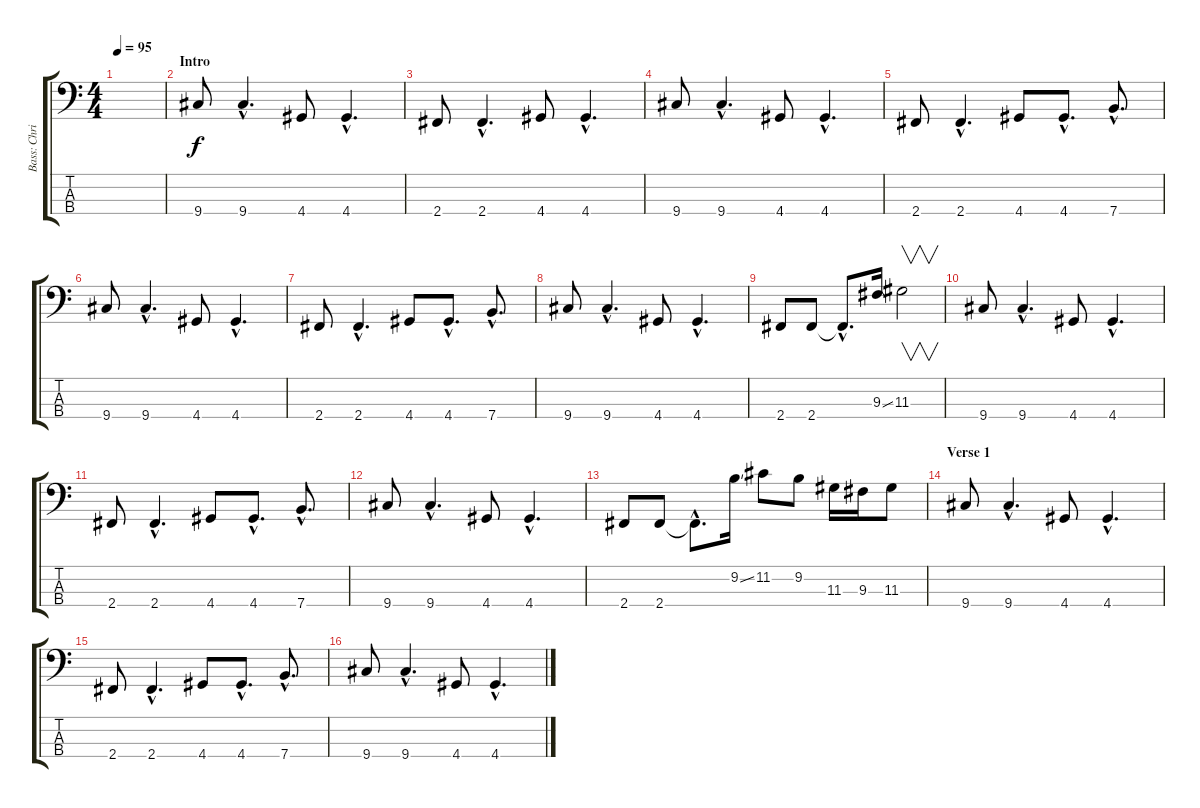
\track ("Bass: Christer Örtefors" "Bass: Chri") {instrument electricbassfinger}
\staff {score tabs}
\tuning (G2 D2 A1 E1) {hide}
\ts (4 4)
\tempo 95
\clef f4
\ks c
|
\section ("" "Intro")
9.4.8 9.4{hac}.4{d} 4.4.8 4.4{hac}.4{d} |
2.4.8 2.4{hac}.4{d} 4.4.8 4.4{hac}.4{d} |
9.4.8 9.4{hac}.4{d} 4.4.8 4.4{hac}.4{d} |
2.4.8 2.4{hac}.4{d} 4.4.8 4.4{hac}.8{d} 7.4{hac}.8{d} |
9.4.8 9.4{hac}.4{d} 4.4.8 4.4{hac}.4{d} |
2.4.8 2.4{hac}.4{d} 4.4.8 4.4{hac}.8{d} 7.4{hac}.8{d} |
9.4.8 9.4{hac}.4{d} 4.4.8 4.4{hac}.4{d} |
2.4.8 2.4.8 2.4{hac t}.8{d} 9.3{ss}.16 11.3.2{v} |
9.4.8 9.4{hac}.4{d} 4.4.8 4.4{hac}.4{d} |
2.4.8 2.4{hac}.4{d} 4.4.8 4.4{hac}.8{d} 7.4{hac}.8{d} |
9.4.8 9.4{hac}.4{d} 4.4.8 4.4{hac}.4{d} |
2.4.8 2.4.8 2.4{hac t}.8{d} 9.2{ss}.16 11.2.8 9.2.8 11.3.16 9.3.16 11.3.8 |
\section ("" "Verse 1")
9.4.8 9.4{hac}.4{d} 4.4.8 4.4{hac}.4{d} |
2.4.8 2.4{hac}.4{d} 4.4.8 4.4{hac}.8{d} 7.4{hac}.8{d} |
9.4.8 9.4{hac}.4{d} 4.4.8 4.4{hac}.4{d}
